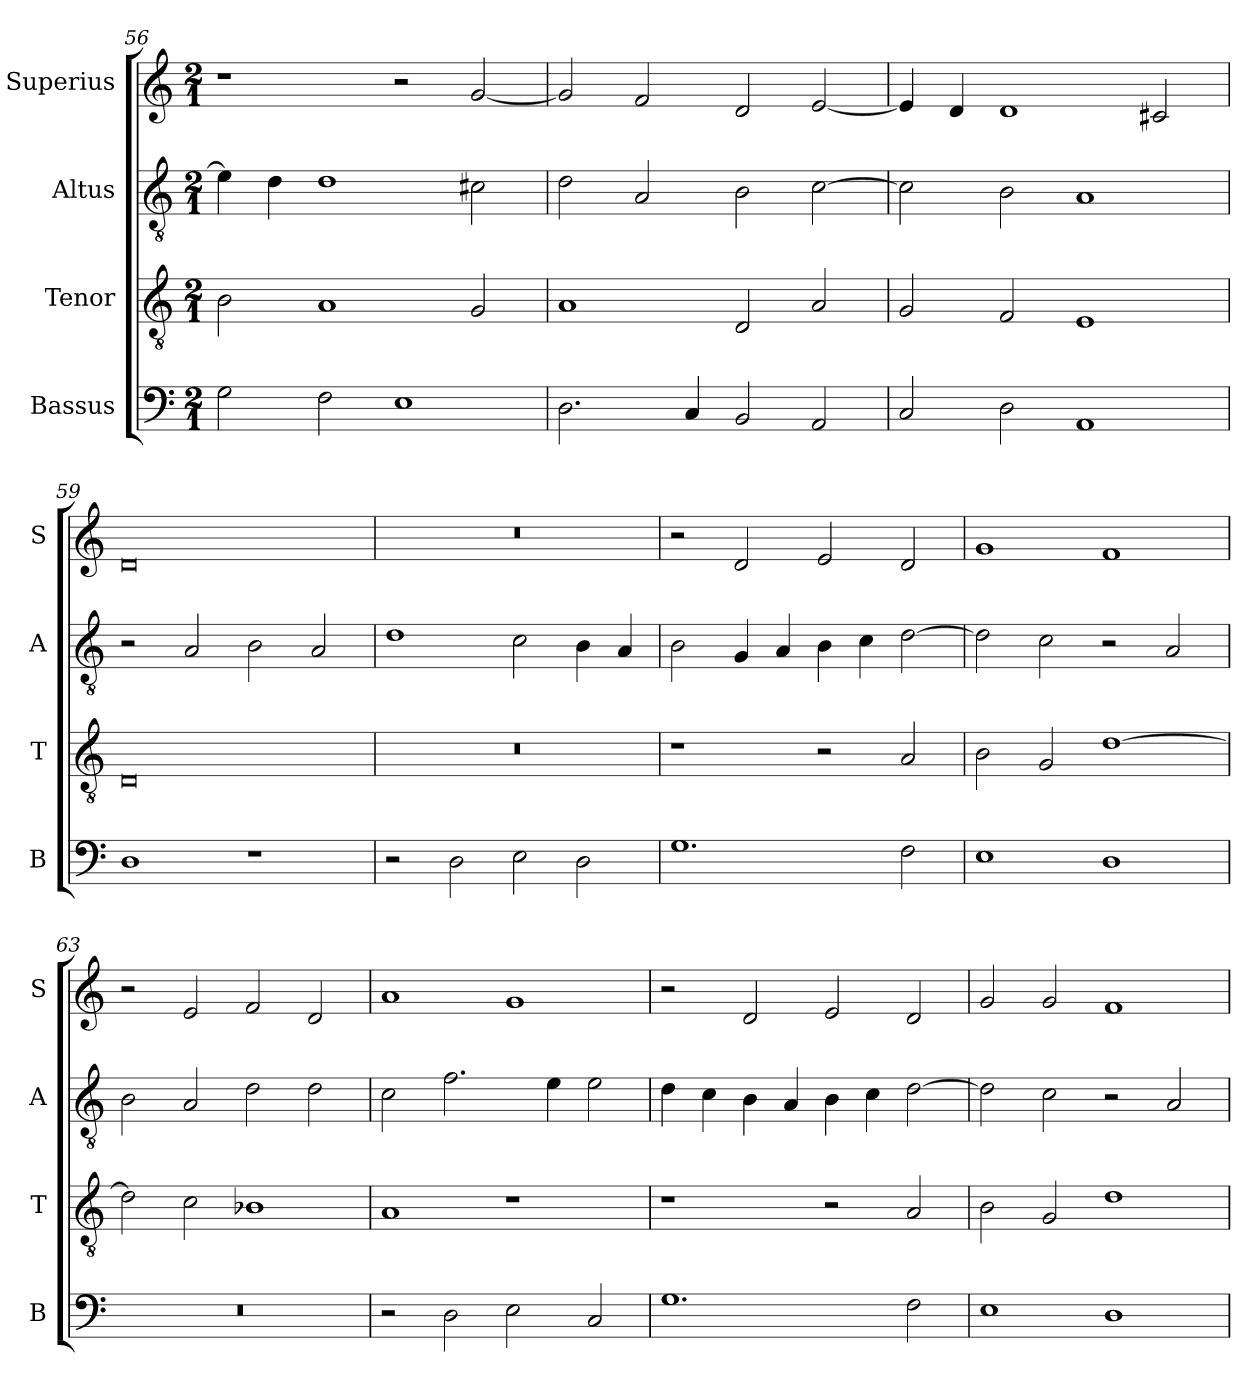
**kern	**kern	**kern	**kern
*part4	*part3	*part2	*part1
*staff4	*staff3	*staff2	*staff1
*I"Bassus	*I"Tenor	*I"Altus	*I"Superius
*I'B	*I'T	*I'A	*I'S
*clefF4	*clefGv2	*clefGv2	*clefG2
*k[]	*k[]	*k[]	*k[]
*C:	*C:	*C:	*C:
*M2/1	*M2/1	*M2/1	*M2/1
=56	=56	=56	=56
2G	2B	4e]	1r
.	.	4d	.
2F	1A	1d	.
1E	.	.	2r
.	2G	2c#X	[2g
=57	=57	=57	=57
2.D	1A	2d	2g]
.	.	2A	2f
4C	.	.	.
2BB	2D	2B	2d
2AA	2A	[2c	[2e
=58	=58	=58	=58
2C	2G	2c]	4e]
.	.	.	4d
2D	2F	2B	1d
1AA	1E	1A	.
.	.	.	2c#X
=59	=59	=59	=59
1D	0D	2r	0d
.	.	2A	.
1r	.	2B	.
.	.	2A	.
=60	=60	=60	=60
2r	0r	1d	0r
2D	.	.	.
2E	.	2c	.
2D	.	4B	.
.	.	4A	.
=61	=61	=61	=61
1.G	1r	2B	2r
.	.	4G	2d
.	.	4A	.
.	2r	4B	2e
.	.	4c	.
2F	2A	[2d	2d
=62	=62	=62	=62
1E	2B	2d]	1g
.	2G	2c	.
1D	[1d	2r	1f
.	.	2A	.
=63	=63	=63	=63
0r	2d]	2B	2r
.	2c	2A	2e
.	1B-X	2d	2f
.	.	2d	2d
=64	=64	=64	=64
2r	1A	2c	1a
2D	.	2.f	.
2E	1r	.	1g
.	.	4e	.
2C	.	2e	.
=65	=65	=65	=65
1.G	1r	4d	2r
.	.	4c	.
.	.	4B	2d
.	.	4A	.
.	2r	4B	2e
.	.	4c	.
2F	2A	[2d	2d
=66	=66	=66	=66
1E	2B	2d]	2g
.	2G	2c	2g
1D	1d	2r	1f
.	.	2A	.
=	=	=	=
*-	*-	*-	*-
